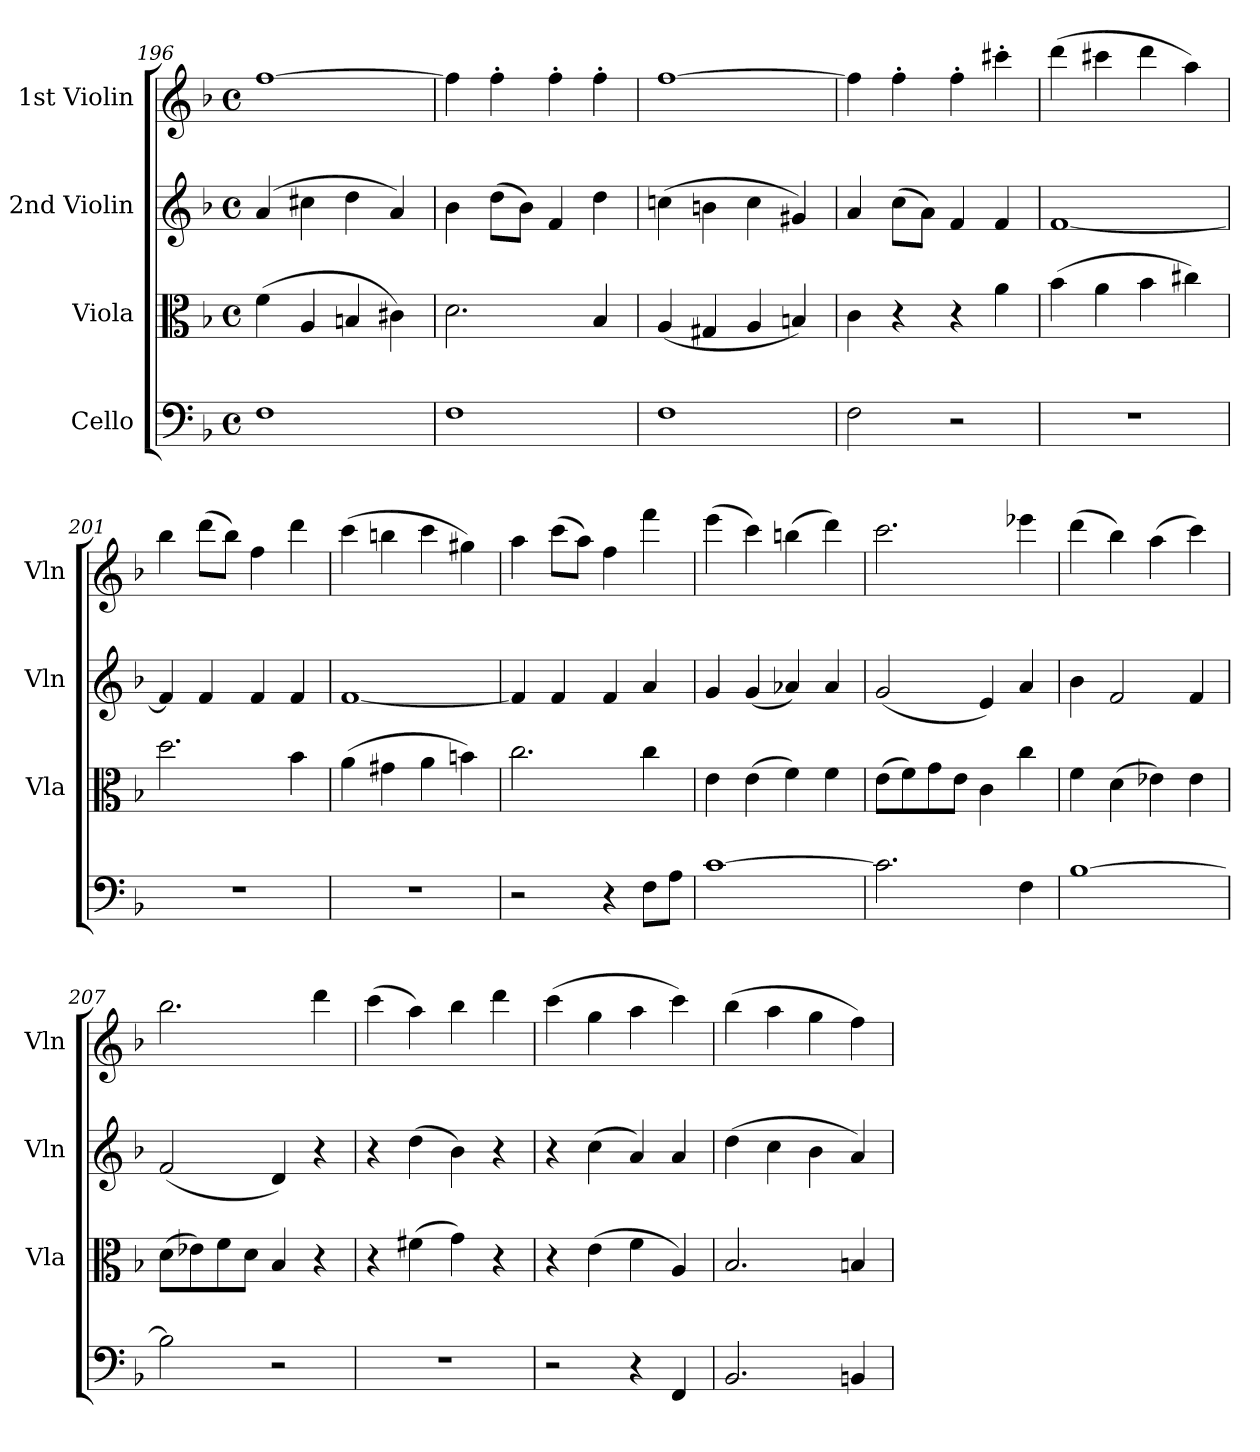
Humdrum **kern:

**kern	**kern	**kern	**kern
*part4	*part3	*part2	*part1
*staff4	*staff3	*staff2	*staff1
*I"Cello	*I"Viola	*I"2nd Violin	*I"1st Violin
*	*I'Vla	*I'Vln	*I'Vln
*clefF4	*clefC3	*clefG2	*clefG2
*k[b-]	*k[b-]	*k[b-]	*k[b-]
*F:	*F:	*F:	*F:
*M4/4	*M4/4	*M4/4	*M4/4
*met(c)	*met(c)	*met(c)	*met(c)
=196	=196	=196	=196
1F	(4f\	(4a/	[1ff
.	4A/	4cc#X\	.
.	4Bn/	4dd\	.
.	4c#X\)	4a/)	.
=197	=197	=197	=197
1F	2.d\	4b-\	4ff\]
.	.	(8dd\L	4ff'\
.	.	8b-\J)	.
.	.	4f/	4ff'\
.	4B-/	4dd\	4ff'\
=198	=198	=198	=198
1F	(4A/	(4ccn\	[1ff
.	4G#X/	4bn\	.
.	4A/	4cc\	.
.	4Bn/)	4g#X/)	.
=199	=199	=199	=199
2F\	4c\	4a/	4ff\]
.	4r	(8cc\L	4ff'\
.	.	8a\J)	.
2r	4r	4f/	4ff'\
.	4a\	4f/	4ccc#X'\
=200	=200	=200	=200
1r	(4b-\	[1f	(4ddd\
.	4a\	.	4ccc#X\
.	4b-\	.	4ddd\
.	4cc#X\)	.	4aa\)
=201	=201	=201	=201
1r	2.dd\	4f/]	4bb-\
.	.	4f/	(8ddd\L
.	.	.	8bb-\J)
.	.	4f/	4ff\
.	4b-\	4f/	4ddd\
=202	=202	=202	=202
1r	(4a\	[1f	(4ccc\
.	4g#X\	.	4bbn\
.	4a\	.	4ccc\
.	4bn\)	.	4gg#X\)
=203	=203	=203	=203
2r	2.cc\	4f/]	4aa\
.	.	4f/	(8ccc\L
.	.	.	8aa\J)
4r	.	4f/	4ff\
8F\L	4cc\	4a/	4fff\
8A\J	.	.	.
=204	=204	=204	=204
[1c	4e\	4g/	(4eee\
.	(4e\	(4g/	4ccc\)
.	4f\)	4a-X/)	(4bbn\
.	4f\	4a-/	4ddd\)
=205	=205	=205	=205
2.c\]	(8e\L	(2g/	2.ccc\
.	8f\)	.	.
.	8g\	.	.
.	8e\J	.	.
.	4c\	4e/)	.
4F\	4cc\	4a/	4eee-X\
=206	=206	=206	=206
[1B-	4f\	4b-\	(4ddd\
.	(4d\	2f/	4bb-\)
.	4e-X\)	.	(4aa\
.	4e-\	4f/	4ccc\)
=207	=207	=207	=207
2B-\]	(8d\L	(2f/	2.bb-\
.	8e-X\)	.	.
.	8f\	.	.
.	8d\J	.	.
2r	4B-/	4d/)	.
.	4r	4r	4ddd\
=208	=208	=208	=208
1r	4r	4r	(4ccc\
.	(4f#X\	(4dd\	4aa\)
.	4g\)	4b-\)	4bb-\
.	4r	4r	4ddd\
=209	=209	=209	=209
2r	4r	4r	(4ccc\
.	(4e\	(4cc\	4gg\
4r	4f\	4a/)	4aa\
4FF/	4A/)	4a/	4ccc\)
=210	=210	=210	=210
2.BB-/	2.B-/	(4dd\	(4bb-\
.	.	4cc\	4aa\
.	.	4b-\	4gg\
4BBn/	4Bn/	4a/)	4ff\)
=	=	=	=
*-	*-	*-	*-
